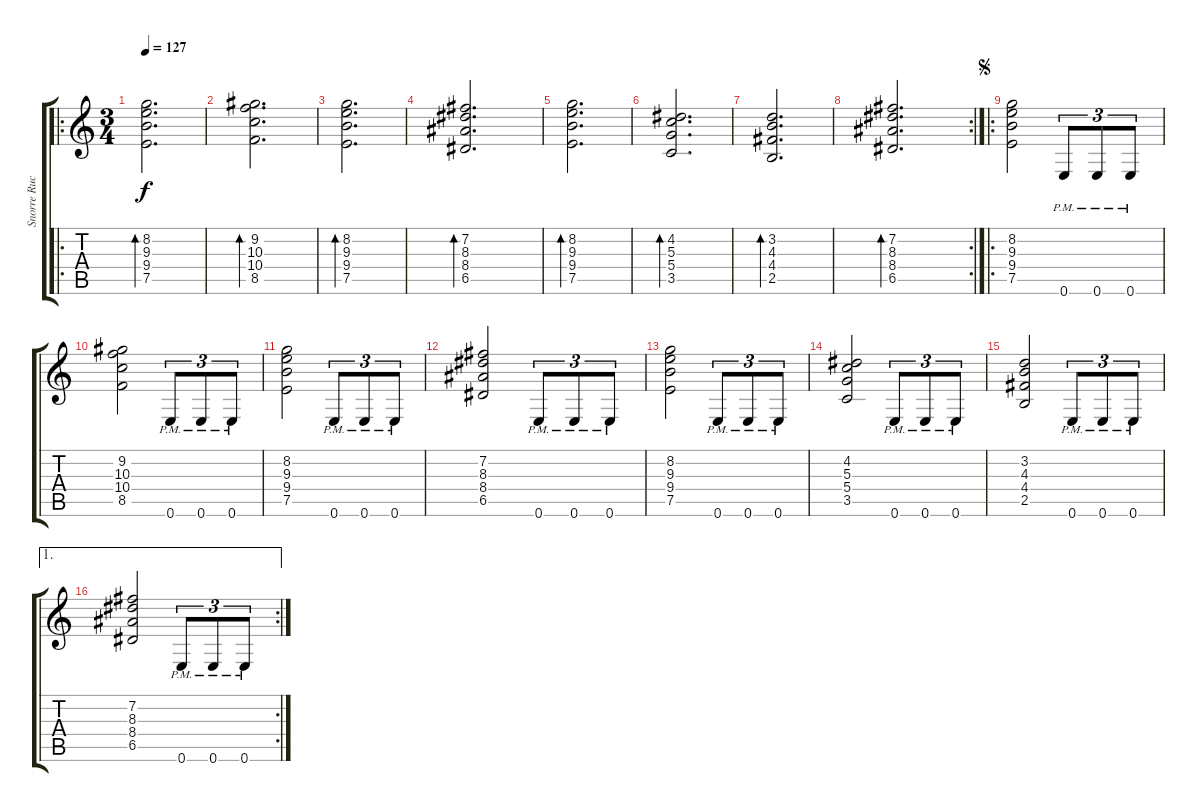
\track ("Snorre Ruch" "Snorre Ruc") {instrument distortionguitar}
\staff {score tabs}
\tuning (E4 B3 G3 D3 A2 E2) {hide}
\ro
\ts (3 4)
\tempo 127
\clef g2
\ks c
(8.2 9.3 9.4 7.5).2{d bd 240 dy f} |
(9.2 10.3 10.4 8.5).2{d bd 240} |
(8.2 9.3 9.4 7.5).2{d bd 240} |
(7.2 8.3 8.4 6.5).2{d bd 240} |
(8.2 9.3 9.4 7.5).2{d bd 240} |
(4.2 5.3 5.4 3.5).2{d bd 240} |
(3.2 4.3 4.4 2.5).2{d bd 240} |
\rc 2
(7.2 8.3 8.4 6.5).2{d bd 240} |
\ro
\jump segno
(8.2 9.3 9.4 7.5).2 0.6{pm}.8{tu (3 2)} 0.6{pm}.8{tu (3 2)} 0.6{pm}.8{tu (3 2)} |
(9.2 10.3 10.4 8.5).2 0.6{pm}.8{tu (3 2)} 0.6{pm}.8{tu (3 2)} 0.6{pm}.8{tu (3 2)} |
(8.2 9.3 9.4 7.5).2 0.6{pm}.8{tu (3 2)} 0.6{pm}.8{tu (3 2)} 0.6{pm}.8{tu (3 2)} |
(7.2 8.3 8.4 6.5).2 0.6{pm}.8{tu (3 2)} 0.6{pm}.8{tu (3 2)} 0.6{pm}.8{tu (3 2)} |
(8.2 9.3 9.4 7.5).2 0.6{pm}.8{tu (3 2)} 0.6{pm}.8{tu (3 2)} 0.6{pm}.8{tu (3 2)} |
(4.2 5.3 5.4 3.5).2 0.6{pm}.8{tu (3 2)} 0.6{pm}.8{tu (3 2)} 0.6{pm}.8{tu (3 2)} |
(3.2 4.3 4.4 2.5).2 0.6{pm}.8{tu (3 2)} 0.6{pm}.8{tu (3 2)} 0.6{pm}.8{tu (3 2)} |
\ae 1
\rc 2
(7.2 8.3 8.4 6.5).2 0.6{pm}.8{tu (3 2)} 0.6{pm}.8{tu (3 2)} 0.6{pm}.8{tu (3 2)}
